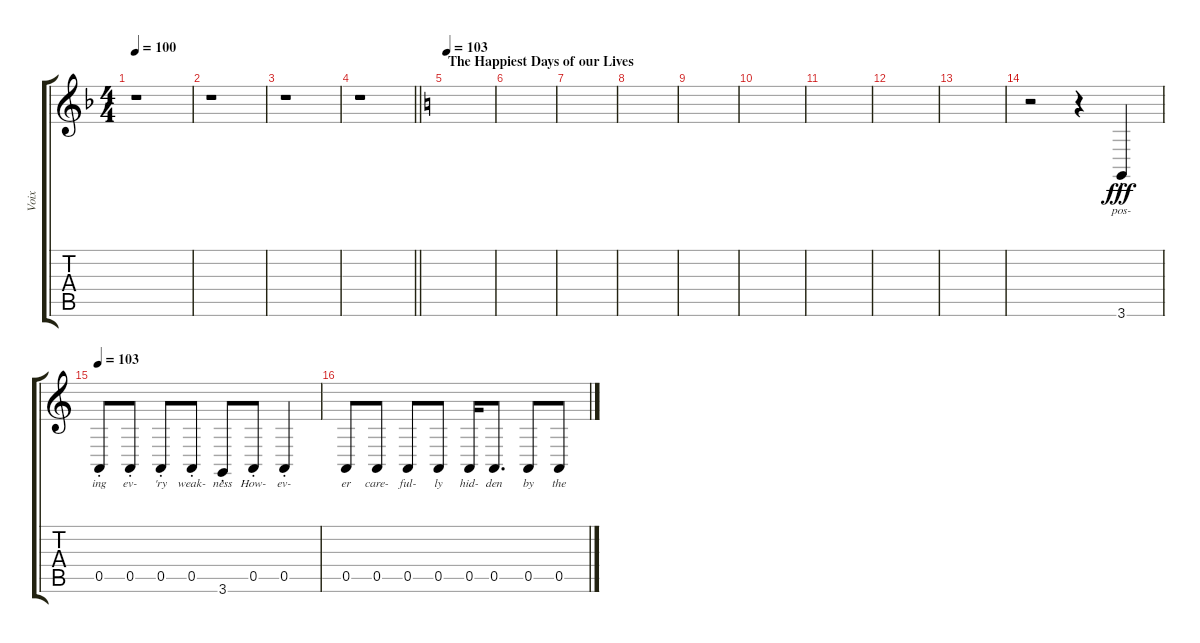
\track ("Voix" "Voix") {instrument synthvoice}
\staff {score tabs}
\tuning (E4 B3 G3 D3 A2 E2) {hide}
\ts (4 4)
\tempo 100
\clef g2
\ks dminor
r.1{dy f} |
r.1 |
r.1 |
\barLineRight lightlight
r.1 |
\section ("" "The Happiest Days of our Lives")
\tempo 103
\ks c
|
|
|
|
|
|
|
|
|
r.2{volume 16} r.4 3.6{st}.4{lyrics (0 "pos-") lyrics (1 "") lyrics (2 "") lyrics (3 "") lyrics (4 "") dy fff} |
\tempo 103
0.5{st}.8{lyrics (0 "ing") lyrics (1 "") lyrics (2 "") lyrics (3 "") lyrics (4 "")} 0.5{st}.8{lyrics (0 "ev-") lyrics (1 "") lyrics (2 "") lyrics (3 "") lyrics (4 "")} 0.5{st}.8{lyrics (0 "'ry") lyrics (1 "") lyrics (2 "") lyrics (3 "") lyrics (4 "")} 0.5{st}.8{lyrics (0 "weak-") lyrics (1 "") lyrics (2 "") lyrics (3 "") lyrics (4 "")} 3.6{st}.8{lyrics (0 "ness") lyrics (1 "") lyrics (2 "") lyrics (3 "") lyrics (4 "")} 0.5{st}.8{lyrics (0 "How-") lyrics (1 "") lyrics (2 "") lyrics (3 "") lyrics (4 "")} 0.5{st}.4{lyrics (0 "ev-") lyrics (1 "") lyrics (2 "") lyrics (3 "") lyrics (4 "")} |
0.5.8{lyrics (0 "er") lyrics (1 "") lyrics (2 "") lyrics (3 "") lyrics (4 "")} 0.5.8{lyrics (0 "care-") lyrics (1 "") lyrics (2 "") lyrics (3 "") lyrics (4 "")} 0.5.8{lyrics (0 "ful-") lyrics (1 "") lyrics (2 "") lyrics (3 "") lyrics (4 "")} 0.5.8{lyrics (0 "ly") lyrics (1 "") lyrics (2 "") lyrics (3 "") lyrics (4 "")} 0.5.16{lyrics (0 "hid-") lyrics (1 "") lyrics (2 "") lyrics (3 "") lyrics (4 "")} 0.5.8{d lyrics (0 "den") lyrics (1 "") lyrics (2 "") lyrics (3 "") lyrics (4 "")} 0.5.8{lyrics (0 "by") lyrics (1 "") lyrics (2 "") lyrics (3 "") lyrics (4 "")} 0.5.8{lyrics (0 "the") lyrics (1 "") lyrics (2 "") lyrics (3 "") lyrics (4 "")}
